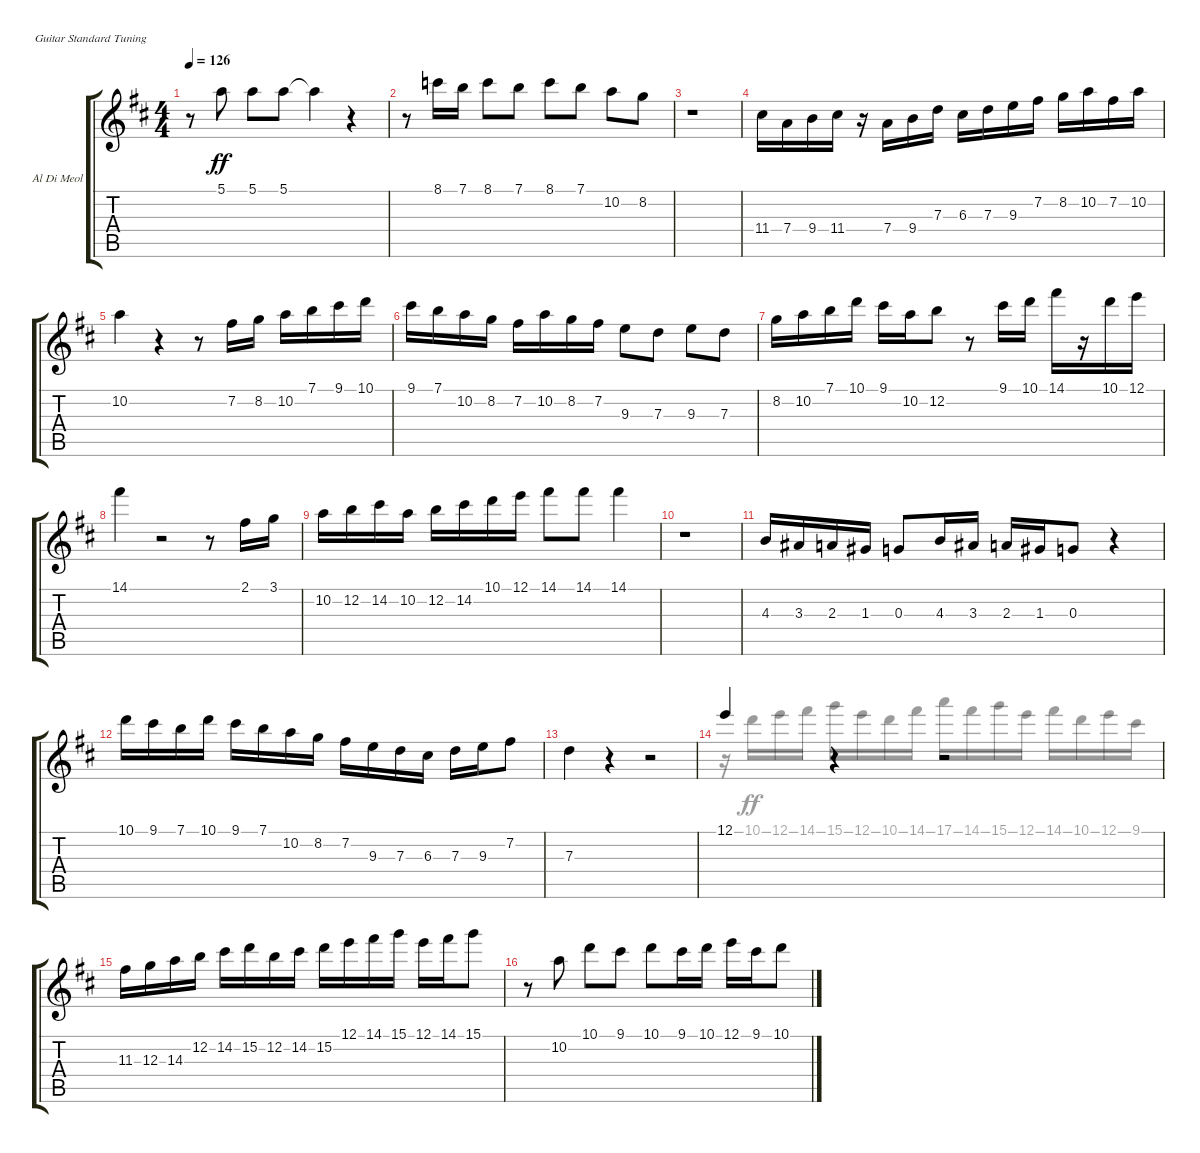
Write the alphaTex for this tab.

\bracketExtendMode groupsimilarinstruments
\firstSystemTrackNameOrientation horizontal
\otherSystemsTrackNameOrientation horizontal
\track ("Al Di Meola" "Al Di Meol") {instrument acousticguitarsteel}
\staff {score tabs}
\tuning (E4 B3 G3 D3 A2 E2)
\voice
\ts (4 4)
\tempo 126
\clef g2
\ks d
r.8{dy ff} 5.1.8 5.1.8 5.1.8 5.1{t}.4 r.4 |
r.8 8.1.16 7.1.16 8.1.8 7.1.8 8.1.8 7.1.8 10.2.8 8.2.8 |
r.1 |
11.4.16 7.4.16 9.4.16 11.4.16 r.16 7.4.16 9.4.16 7.3.16 6.3.16 7.3.16 9.3.16 7.2.16 8.2.16 10.2.16 7.2.16 10.2.16 |
10.2.4 r.4 r.8 7.2.16 8.2.16 10.2.16 7.1.16 9.1.16 10.1.16 |
9.1.16 7.1.16 10.2.16 8.2.16 7.2.16 10.2.16 8.2.16 7.2.16 9.3.8 7.3.8 9.3.8 7.3.8 |
8.2.16 10.2.16 7.1.16 10.1.16 9.1.16 10.2.16 12.2.8 r.8 9.1.16 10.1.16 14.1.16 r.16 10.1.16 12.1.16 |
14.1.4 r.2 r.8 2.1.16 3.1.16 |
10.2.16 12.2.16 14.2.16 10.2.16 12.2.16 14.2.16 10.1.16 12.1.16 14.1.8 14.1.8 14.1.4 |
r.1 |
4.3.16 3.3.16 2.3.16 1.3.16 0.3.8 4.3.16 3.3.16 2.3.16 1.3.16 0.3.8 r.4 |
10.1.16 9.1.16 7.1.16 10.1.16 9.1.16 7.1.16 10.2.16 8.2.16 7.2.16 9.3.16 7.3.16 6.3.16 7.3.16 9.3.16 7.2.8 |
7.3.4 r.4 r.2 |
12.1.4 r.4 r.2 |
11.3.16 12.3.16 14.3.16 12.2.16 14.2.16 15.2.16 12.2.16 14.2.16 15.2.16 12.1.16 14.1.16 15.1.16 12.1.16 14.1.16 15.1.8 |
r.8 10.2.8 10.1.8 9.1.8 10.1.8 9.1.16 10.1.16 12.1.16 9.1.16 10.1.8
\voice
\clef g2
\ottava regular
\simile none
\ks d
|
|
|
|
|
|
|
|
|
|
|
|
|
r.16 10.1.16 12.1.16 14.1.16 15.1.16 12.1.16 10.1.16 14.1.16 17.1.16 14.1.16 15.1.16 12.1.16 14.1.16 10.1.16 12.1.16 9.1.16 |
|
